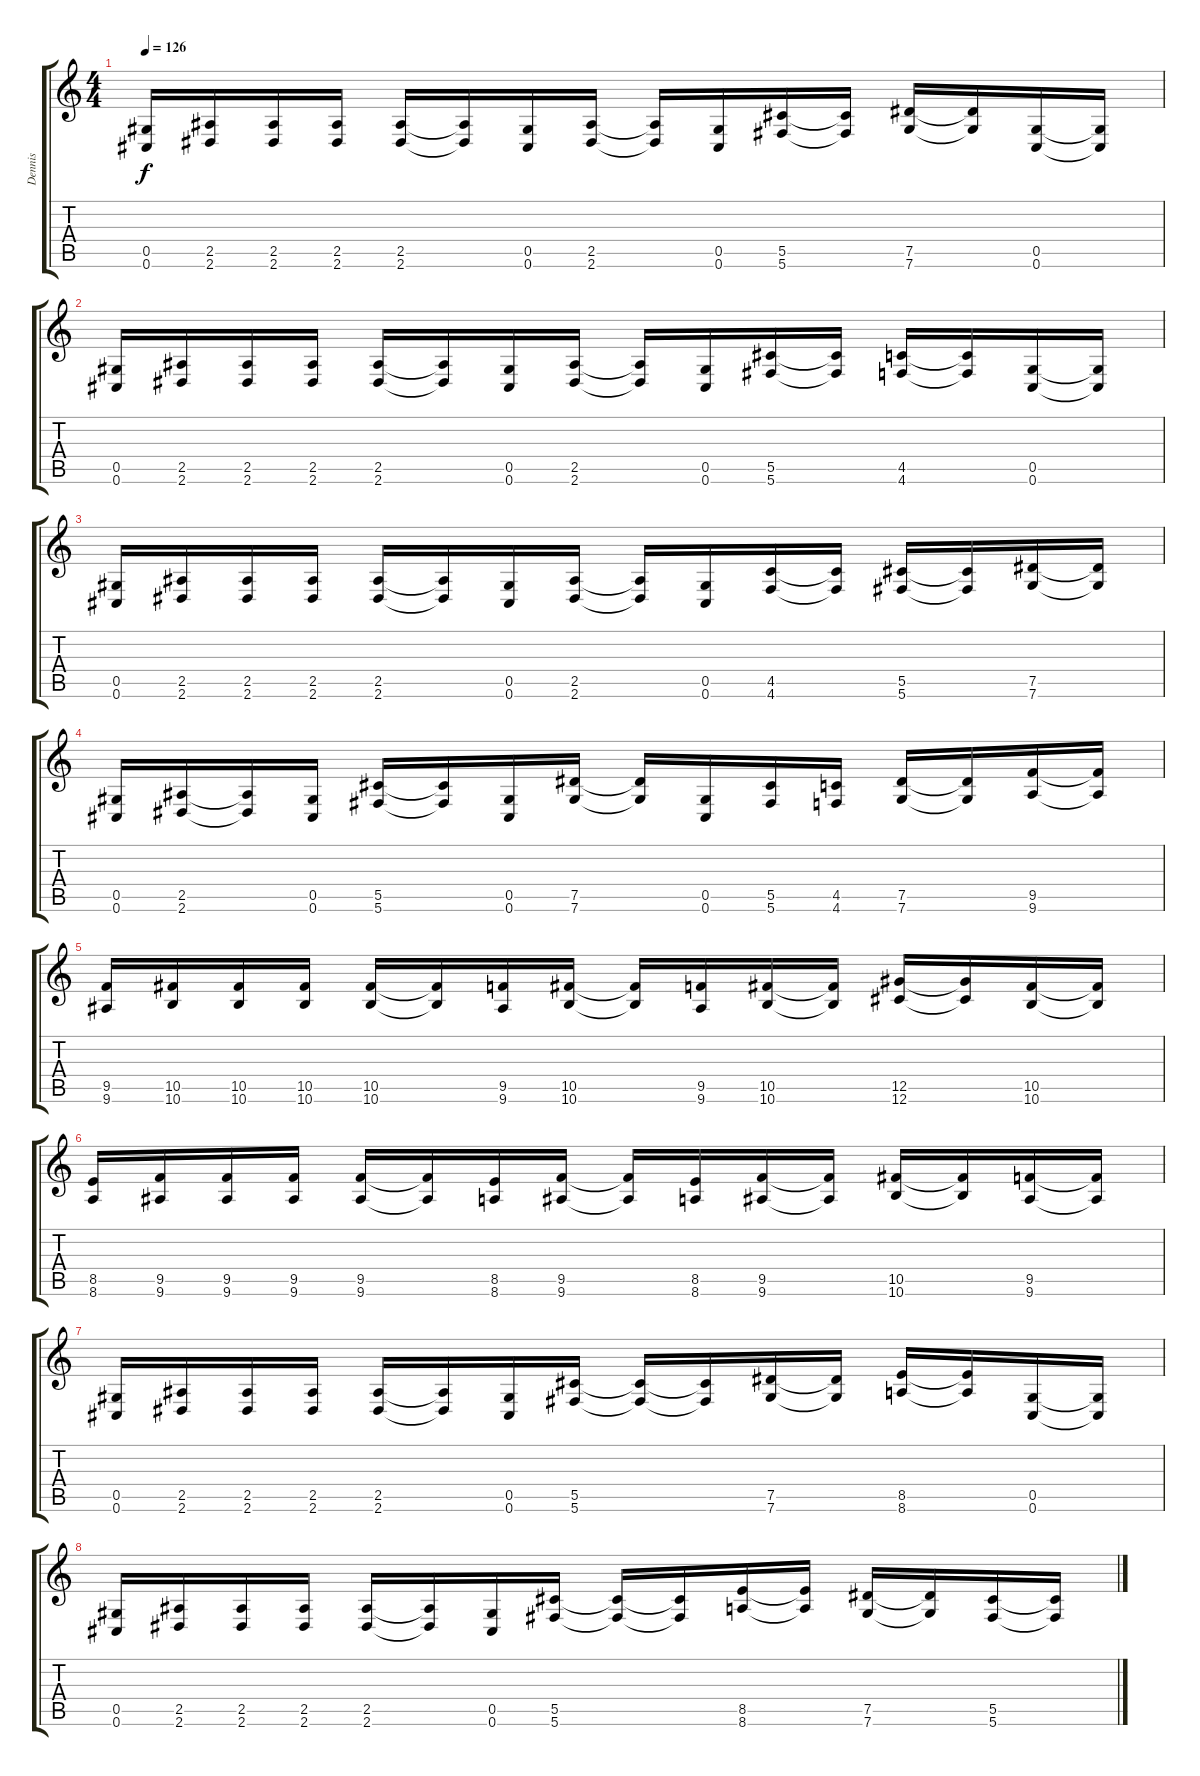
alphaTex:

\track ("Dennis" "Dennis") {instrument distortionguitar}
\staff {score tabs}
\tuning (Eb4 Bb3 Gb3 Db3 Ab2 Db2) {hide}
\ts (4 4)
\tempo 126
\clef g2
\ks c
(0.5 0.6).16{dy f} (2.5 2.6).16 (2.5 2.6).16 (2.5 2.6).16 (2.5 2.6).16 (2.5{t} 2.6{t}).16 (0.5 0.6).16 (2.5 2.6).16 (2.5{t} 2.6{t}).16 (0.5 0.6).16 (5.5 5.6).16 (5.5{t} 5.6{t}).16 (7.5 7.6).16 (7.5{t} 7.6{t}).16 (0.5 0.6).16 (0.5{t} 0.6{t}).16 |
(0.5 0.6).16 (2.5 2.6).16 (2.5 2.6).16 (2.5 2.6).16 (2.5 2.6).16 (2.5{t} 2.6{t}).16 (0.5 0.6).16 (2.5 2.6).16 (2.5{t} 2.6{t}).16 (0.5 0.6).16 (5.5 5.6).16 (5.5{t} 5.6{t}).16 (4.5 4.6).16 (4.5{t} 4.6{t}).16 (0.5 0.6).16 (0.5{t} 0.6{t}).16 |
(0.5 0.6).16 (2.5 2.6).16 (2.5 2.6).16 (2.5 2.6).16 (2.5 2.6).16 (2.5{t} 2.6{t}).16 (0.5 0.6).16 (2.5 2.6).16 (2.5{t} 2.6{t}).16 (0.5 0.6).16 (4.5 4.6).16 (4.5{t} 4.6{t}).16 (5.5 5.6).16 (5.5{t} 5.6{t}).16 (7.5 7.6).16 (7.5{t} 7.6{t}).16 |
(0.5 0.6).16 (2.5 2.6).16 (2.5{t} 2.6{t}).16 (0.5 0.6).16 (5.5 5.6).16 (5.5{t} 5.6{t}).16 (0.5 0.6).16 (7.5 7.6).16 (7.5{t} 7.6{t}).16 (0.5 0.6).16 (5.5 5.6).16 (4.5 4.6).16 (7.5 7.6).16 (7.5{t} 7.6{t}).16 (9.5 9.6).16 (9.5{t} 9.6{t}).16 |
(9.5 9.6).16 (10.5 10.6).16 (10.5 10.6).16 (10.5 10.6).16 (10.5 10.6).16 (10.5{t} 10.6{t}).16 (9.5 9.6).16 (10.5 10.6).16 (10.5{t} 10.6{t}).16 (9.5 9.6).16 (10.5 10.6).16 (10.5{t} 10.6{t}).16 (12.5 12.6).16 (12.5{t} 12.6{t}).16 (10.5 10.6).16 (10.5{t} 10.6{t}).16 |
(8.5 8.6).16 (9.5 9.6).16 (9.5 9.6).16 (9.5 9.6).16 (9.5 9.6).16 (9.5{t} 9.6{t}).16 (8.5 8.6).16 (9.5 9.6).16 (9.5{t} 9.6{t}).16 (8.5 8.6).16 (9.5 9.6).16 (9.5{t} 9.6{t}).16 (10.5 10.6).16 (10.5{t} 10.6{t}).16 (9.5 9.6).16 (9.5{t} 9.6{t}).16 |
(0.5 0.6).16 (2.5 2.6).16 (2.5 2.6).16 (2.5 2.6).16 (2.5 2.6).16 (2.5{t} 2.6{t}).16 (0.5 0.6).16 (5.5 5.6).16 (5.5{t} 5.6{t}).16 (5.5{t} 5.6{t}).16 (7.5 7.6).16 (7.5{t} 7.6{t}).16 (8.5 8.6).16 (8.5{t} 8.6{t}).16 (0.5 0.6).16 (0.5{t} 0.6{t}).16 |
(0.5 0.6).16 (2.5 2.6).16 (2.5 2.6).16 (2.5 2.6).16 (2.5 2.6).16 (2.5{t} 2.6{t}).16 (0.5 0.6).16 (5.5 5.6).16 (5.5{t} 5.6{t}).16 (5.5{t} 5.6{t}).16 (8.5 8.6).16 (8.5{t} 8.6{t}).16 (7.5 7.6).16 (7.5{t} 7.6{t}).16 (5.5 5.6).16 (5.5{t} 5.6{t}).16
